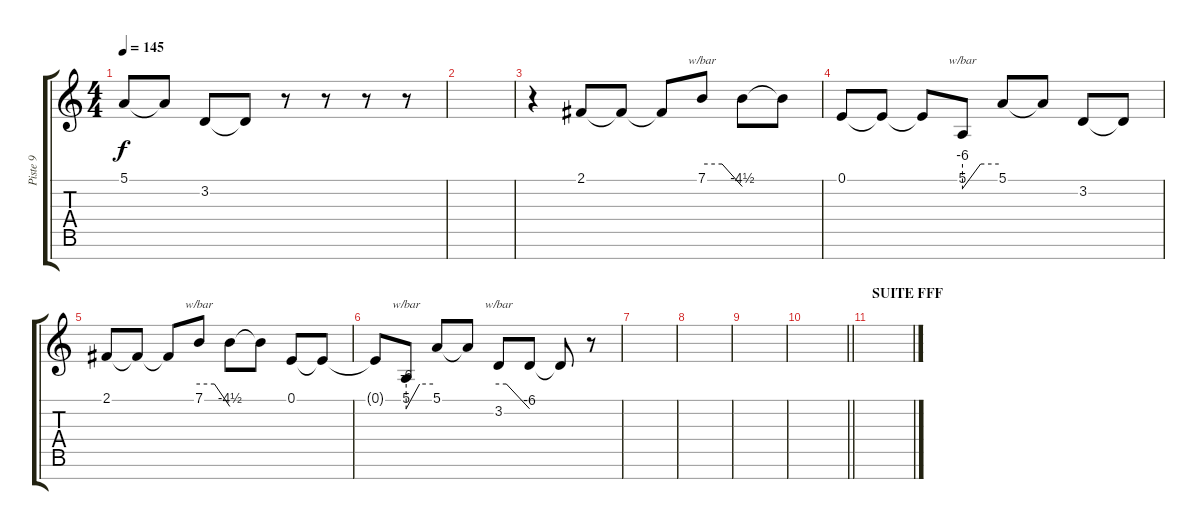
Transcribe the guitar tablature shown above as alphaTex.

\track ("Piste 9" "Piste 9") {instrument pad6metallic}
\staff {score tabs}
\tuning (E4 B3 G3 D3 A2 E2 C2) {hide}
\ts (4 4)
\tempo 145
\clef g2
\ks c
5.1.8{dy f} 5.1{t}.8 3.2.8 3.2{t}.8 r.8 r.8 r.8 r.8 |
|
r.4 2.1.8 2.1{t}.8 2.1{t}.8 7.1.8{tbe (custom default 0 0 30 0 60 -18)} 7.1{t}.8 7.1{t}.8 |
0.1.8 0.1{t}.8 0.1{t}.8 5.1.8{tbe (custom default 0 -24 30 0 60 0)} 5.1.8 5.1{t}.8 3.2.8 3.2{t}.8 |
2.1.8 2.1{t}.8 2.1{t}.8 7.1.8{tbe (custom default 0 0 30 0 60 -18)} 7.1{t}.8 7.1{t}.8 0.1.8 0.1{t}.8 |
0.1{t}.8 5.1.8{tbe (custom default 0 -24 30 0 60 0)} 5.1.8 5.1{t}.8 3.2.8{tbe (custom default 0 0 15 0 60 -24)} 3.2{t}.8 3.2{t}.8 r.8 |
|
|
|
\barLineRight lightlight
|
\section ("" "SUITE FFF")
